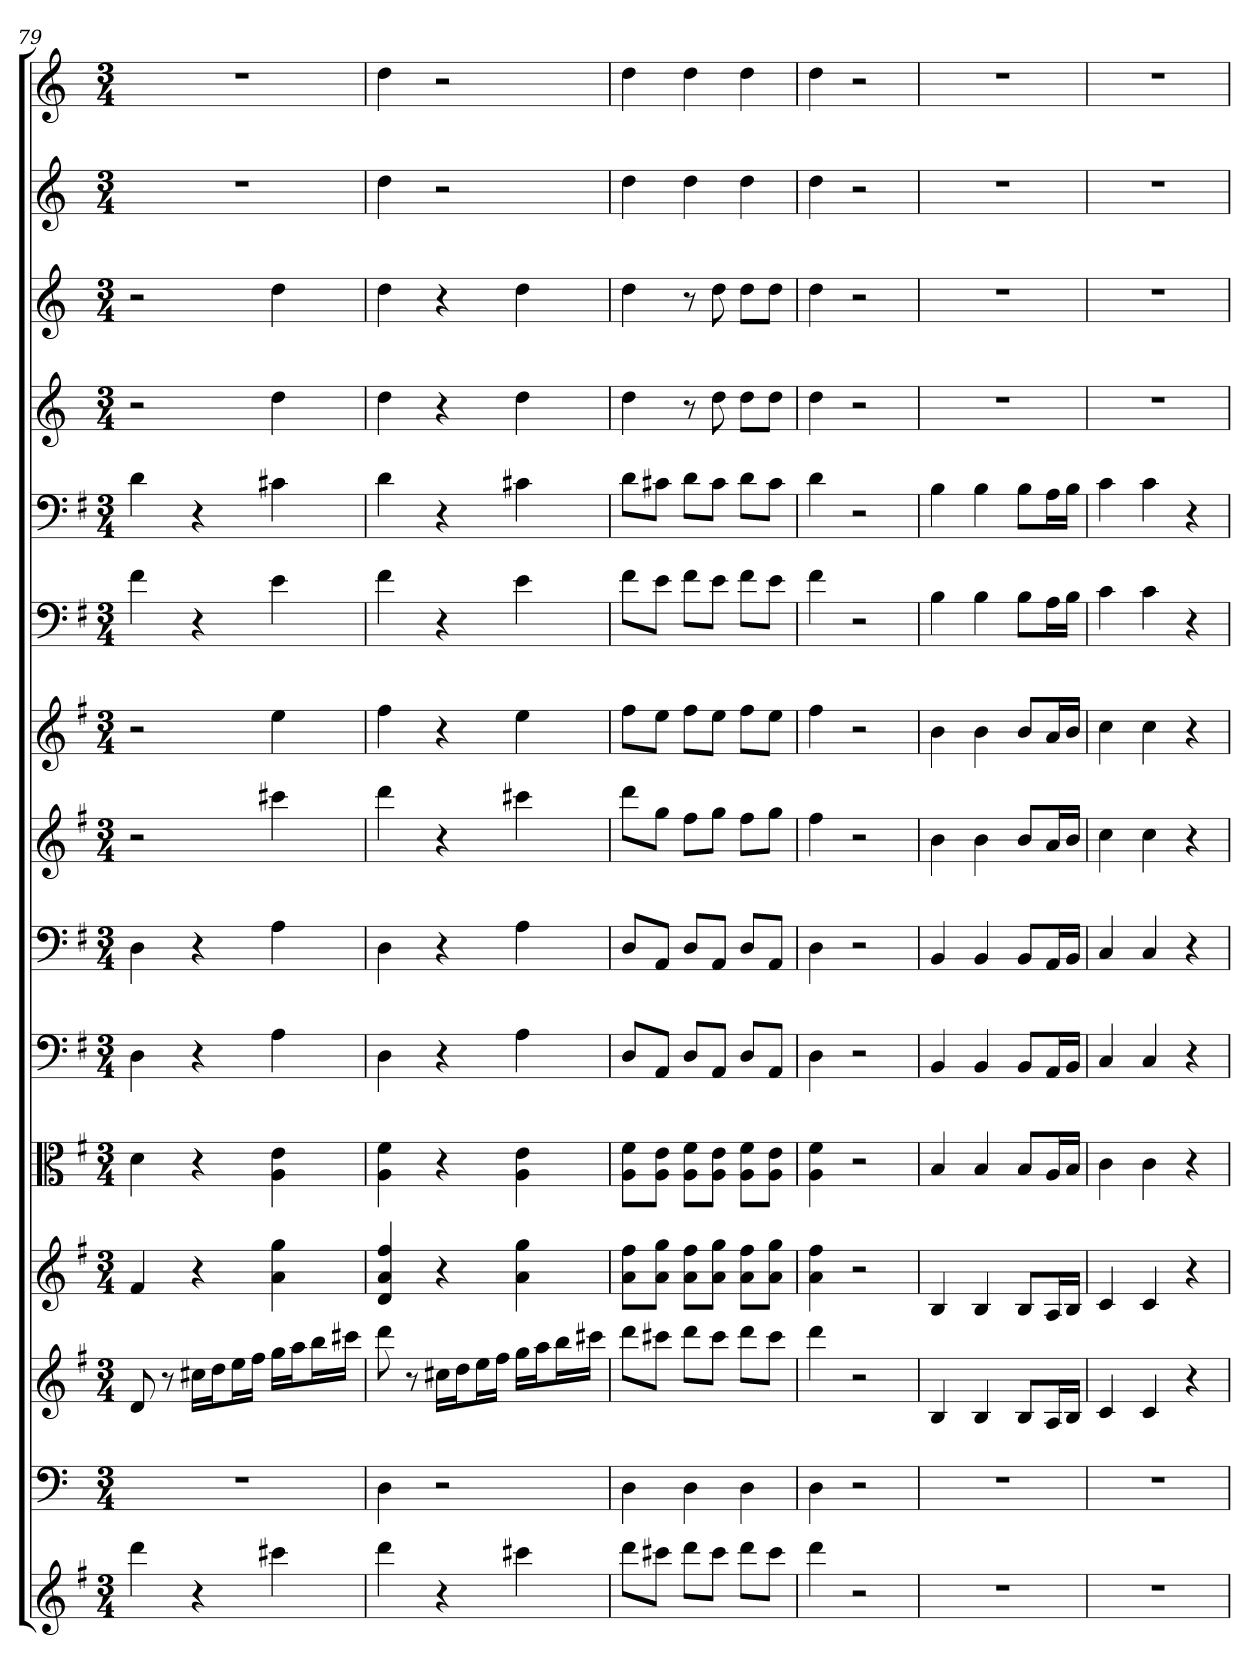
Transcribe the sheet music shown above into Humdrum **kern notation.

**kern	**kern	**kern	**kern	**kern	**kern	**kern	**kern	**kern	**kern	**kern	**kern	**kern	**kern	**kern
*part15	*part14	*part13	*part12	*part11	*part10	*part9	*part8	*part7	*part6	*part5	*part4	*part3	*part2	*part1
*staff15	*staff14	*staff13	*staff12	*staff11	*staff10	*staff9	*staff8	*staff7	*staff6	*staff5	*staff4	*staff3	*staff2	*staff1
*	*clefF4	*	*	*clefC3	*clefF4	*clefF4	*	*	*clefF4	*clefF4	*	*	*	*
*k[f#]	*k[]	*k[f#]	*k[f#]	*k[f#]	*k[f#]	*k[f#]	*k[f#]	*k[f#]	*k[f#]	*k[f#]	*k[]	*k[]	*k[]	*k[]
*M3/4	*M3/4	*M3/4	*M3/4	*M3/4	*M3/4	*M3/4	*M3/4	*M3/4	*M3/4	*M3/4	*M3/4	*M3/4	*M3/4	*M3/4
=79	=79	=79	=79	=79	=79	=79	=79	=79	=79	=79	=79	=79	=79	=79
4ddd	2.r	8d	4f#	4d	4D	4D	2r	2r	4f#	4d	2r	2r	2.r	2.r
.	.	8r	.	.	.	.	.	.	.	.	.	.	.	.
4r	.	16cc#XLL	4r	4r	4r	4r	.	.	4r	4r	.	.	.	.
.	.	16ddJ	.	.	.	.	.	.	.	.	.	.	.	.
.	.	16eeL	.	.	.	.	.	.	.	.	.	.	.	.
.	.	16ff#JJ	.	.	.	.	.	.	.	.	.	.	.	.
4ccc#X	.	16ggLL	4a 4gg	4A 4e	4A	4A	4ccc#X	4ee	4e	4c#X	4dd	4dd	.	.
.	.	16aaJ	.	.	.	.	.	.	.	.	.	.	.	.
.	.	16bbL	.	.	.	.	.	.	.	.	.	.	.	.
.	.	16ccc#XJJ	.	.	.	.	.	.	.	.	.	.	.	.
=80	=80	=80	=80	=80	=80	=80	=80	=80	=80	=80	=80	=80	=80	=80
4ddd	4D	8ddd	4d 4a 4ff#	4A 4f#	4D	4D	4ddd	4ff#	4f#	4d	4dd	4dd	4dd	4dd
.	.	8r	.	.	.	.	.	.	.	.	.	.	.	.
4r	2r	16cc#XLL	4r	4r	4r	4r	4r	4r	4r	4r	4r	4r	2r	2r
.	.	16ddJ	.	.	.	.	.	.	.	.	.	.	.	.
.	.	16eeL	.	.	.	.	.	.	.	.	.	.	.	.
.	.	16ff#JJ	.	.	.	.	.	.	.	.	.	.	.	.
4ccc#X	.	16ggLL	4a 4gg	4A 4e	4A	4A	4ccc#X	4ee	4e	4c#X	4dd	4dd	.	.
.	.	16aaJ	.	.	.	.	.	.	.	.	.	.	.	.
.	.	16bbL	.	.	.	.	.	.	.	.	.	.	.	.
.	.	16ccc#XJJ	.	.	.	.	.	.	.	.	.	.	.	.
=81	=81	=81	=81	=81	=81	=81	=81	=81	=81	=81	=81	=81	=81	=81
8dddL	4D	8dddL	8a 8ff#L	8A\ 8f#\L	8D/L	8D/L	8dddL	8ff#L	8f#\L	8d\L	4dd	4dd	4dd	4dd
8ccc#XJ	.	8ccc#XJ	8a 8ggJ	8A\ 8e\J	8AA/J	8AA/J	8ggJ	8eeJ	8e\J	8c#X\J	.	.	.	.
8dddL	4D	8dddL	8a 8ff#L	8A\ 8f#\L	8D/L	8D/L	8ff#L	8ff#L	8f#\L	8d\L	8r	8r	4dd	4dd
8ccc#J	.	8ccc#J	8a 8ggJ	8A\ 8e\J	8AA/J	8AA/J	8ggJ	8eeJ	8e\J	8c#\J	8dd	8dd	.	.
8dddL	4D	8dddL	8a 8ff#L	8A\ 8f#\L	8D/L	8D/L	8ff#L	8ff#L	8f#\L	8d\L	8ddL	8ddL	4dd	4dd
8ccc#J	.	8ccc#J	8a 8ggJ	8A\ 8e\J	8AA/J	8AA/J	8ggJ	8eeJ	8e\J	8c#\J	8ddJ	8ddJ	.	.
=82	=82	=82	=82	=82	=82	=82	=82	=82	=82	=82	=82	=82	=82	=82
4ddd	4D	4ddd	4a 4ff#	4A 4f#	4D	4D	4ff#	4ff#	4f#	4d	4dd	4dd	4dd	4dd
2r	2r	2r	2r	2r	2r	2r	2r	2r	2r	2r	2r	2r	2r	2r
=83	=83	=83	=83	=83	=83	=83	=83	=83	=83	=83	=83	=83	=83	=83
2.r	2.r	4B	4B	4B	4BB	4BB	4b	4b	4B	4B	2.r	2.r	2.r	2.r
.	.	4B	4B	4B	4BB	4BB	4b	4b	4B	4B	.	.	.	.
.	.	8BL	8BL	8B/L	8BB/L	8BB/L	8bL	8bL	8B\L	8B\L	.	.	.	.
.	.	16AL	16AL	16A/L	16AA/L	16AA/L	16aL	16aL	16A\L	16A\L	.	.	.	.
.	.	16BJJ	16BJJ	16B/JJ	16BB/JJ	16BB/JJ	16bJJ	16bJJ	16B\JJ	16B\JJ	.	.	.	.
=84	=84	=84	=84	=84	=84	=84	=84	=84	=84	=84	=84	=84	=84	=84
2.r	2.r	4c	4c	4c	4C	4C	4cc	4cc	4c	4c	2.r	2.r	2.r	2.r
.	.	4c	4c	4c	4C	4C	4cc	4cc	4c	4c	.	.	.	.
.	.	4r	4r	4r	4r	4r	4r	4r	4r	4r	.	.	.	.
=	=	=	=	=	=	=	=	=	=	=	=	=	=	=
*-	*-	*-	*-	*-	*-	*-	*-	*-	*-	*-	*-	*-	*-	*-
